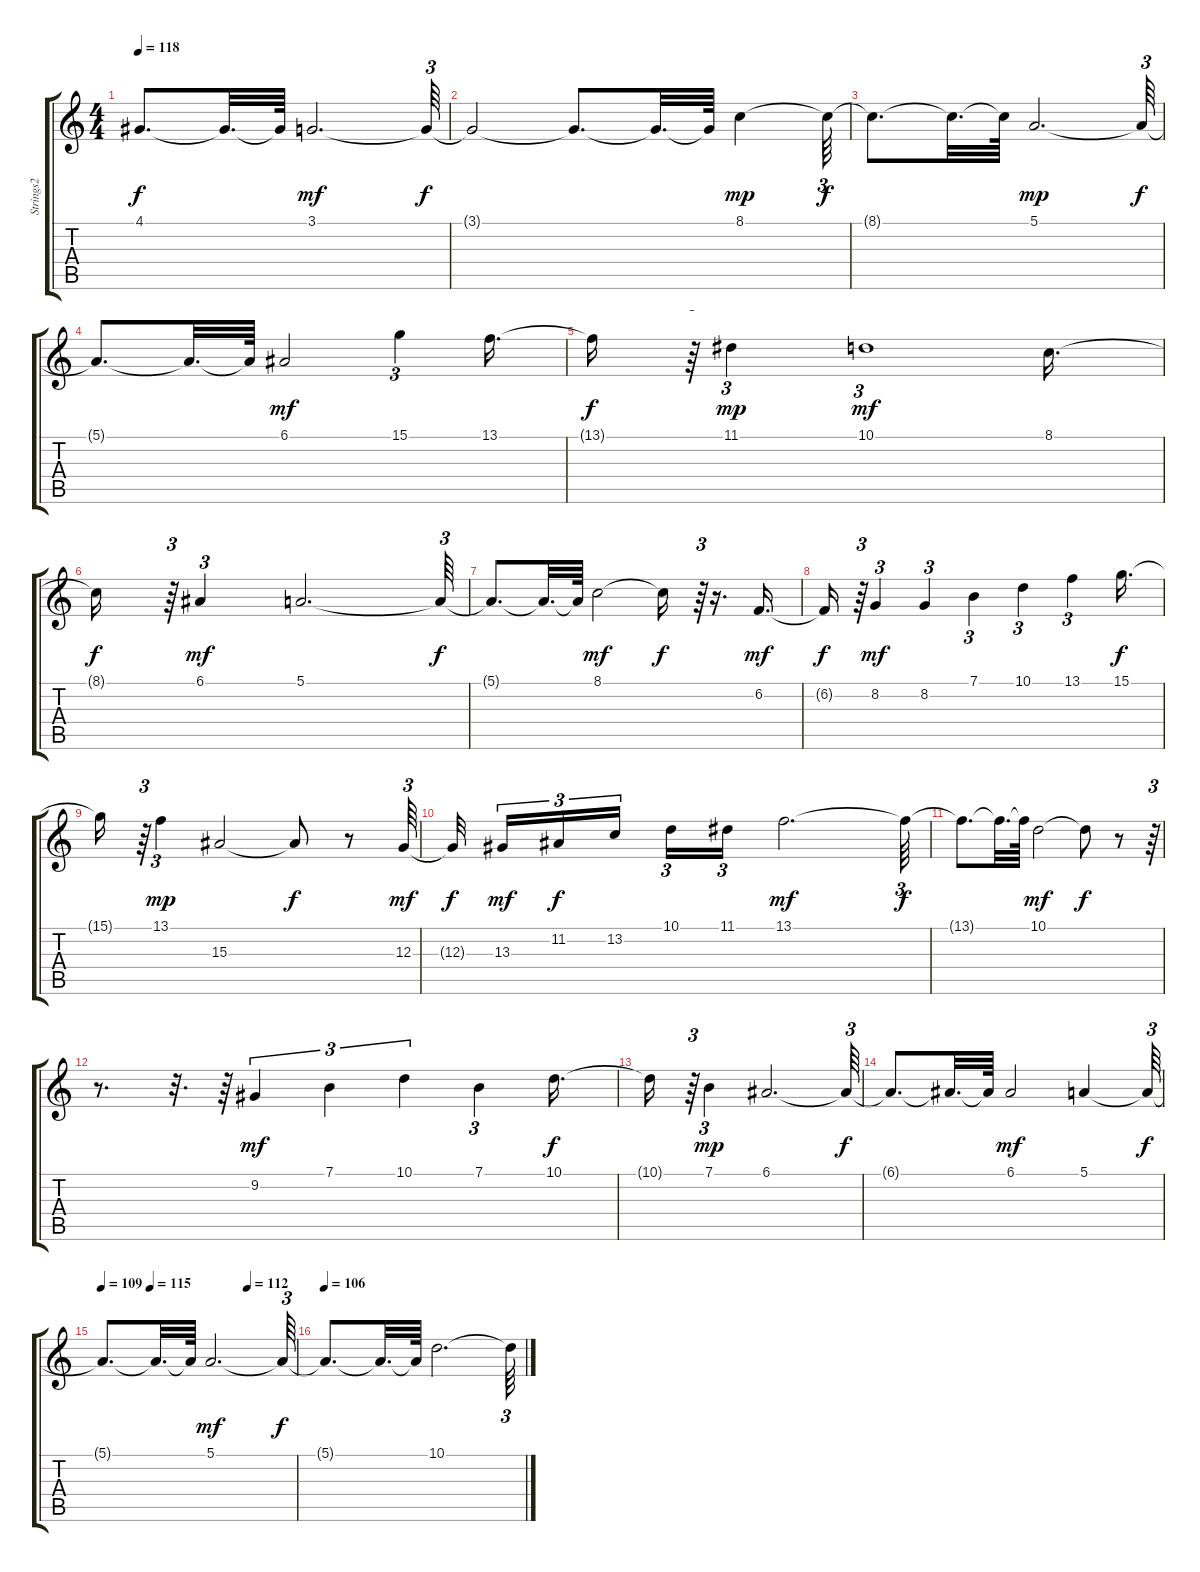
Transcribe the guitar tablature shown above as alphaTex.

\track ("Strings2" "Strings2") {instrument stringensemble1}
\staff {score tabs}
\tuning (E4 B3 G3 D3 A2 E2) {hide}
\ts (4 4)
\tempo 118
\clef g2
\ks c
4.1{t}.8{d dy f} 4.1{t}.32{d} 4.1{t}.64 3.1.2{d dy mf} 3.1{t}.64{tu (3 2) dy f} |
3.1{t}.2 3.1{t}.8{d} 3.1{t}.32{d} 3.1{t}.64 8.1.4{dy mp} 8.1{t}.64{tu (3 2) dy f} |
8.1{t}.8{d} 8.1{t}.32{d} 8.1{t}.64 5.1.2{d dy mp} 5.1{t}.64{tu (3 2) dy f} |
5.1{t}.8{d} 5.1{t}.32{d} 5.1{t}.64 6.1.2{dy mf} 15.1.4{tu (3 2)} 13.1.16{d} |
13.1{t}.16{dy f} r.64{tu (3 2)} 11.1.4{tu (3 2) dy mp} 10.1.1{tu (3 2) dy mf} 8.1.16{d} |
8.1{t}.16{dy f} r.64{tu (3 2)} 6.1.4{tu (3 2) dy mf} 5.1.2{d} 5.1{t}.64{tu (3 2) dy f} |
5.1{t}.8{d} 5.1{t}.32{d} 5.1{t}.64 8.1.2{dy mf} 8.1{t}.16{dy f} r.64{tu (3 2)} r.16{d} 6.2.16{d dy mf} |
6.2{t}.16{dy f} r.64{tu (3 2)} 8.2.4{tu (3 2) dy mf} 8.2.4{tu (3 2)} 7.1.4{tu (3 2)} 10.1.4{tu (3 2)} 13.1.4{tu (3 2)} 15.1.16{d dy f} |
15.1{t}.16 r.64{tu (3 2)} 13.1.4{tu (3 2) dy mp} 15.3.2 15.3{t}.8{dy f} r.8 12.3.64{tu (3 2) dy mf} |
12.3{t}.32{dy f} 13.3.16{tu (3 2) dy mf} 11.2.16{tu (3 2) dy f} 13.2.16{tu (3 2)} 10.1.16{tu (3 2)} 11.1.16{tu (3 2)} 13.1.2{d dy mf} 13.1{t}.64{tu (3 2) dy f} |
13.1{t}.8{d} 13.1{t}.32{d} 13.1{t}.64 10.1.2{dy mf} 10.1{t}.8{dy f} r.8 r.64{tu (3 2)} |
r.8{d} r.32{d} r.64 9.2.4{tu (3 2) dy mf} 7.1.4{tu (3 2)} 10.1.4{tu (3 2)} 7.1.4{tu (3 2)} 10.1.16{d dy f} |
10.1{t}.16 r.64{tu (3 2)} 7.1.4{tu (3 2) dy mp} 6.1.2{d} 6.1{t}.64{tu (3 2) dy f} |
6.1{t}.8{d} 6.1{t}.32{d} 6.1{t}.64 6.1.2{dy mf} 5.1.4 5.1{t}.64{tu (3 2) dy f} |
\tempo 109
\tempo (115 0.25)
\tempo (112 0.75)
5.1{t}.8{d} 5.1{t}.32{d} 5.1{t}.64 5.1.2{d dy mf} 5.1{t}.64{tu (3 2) dy f} |
\tempo 106
5.1{t}.8{d} 5.1{t}.32{d} 5.1{t}.64 10.1.2{d} 10.1{t}.64{tu (3 2)}
